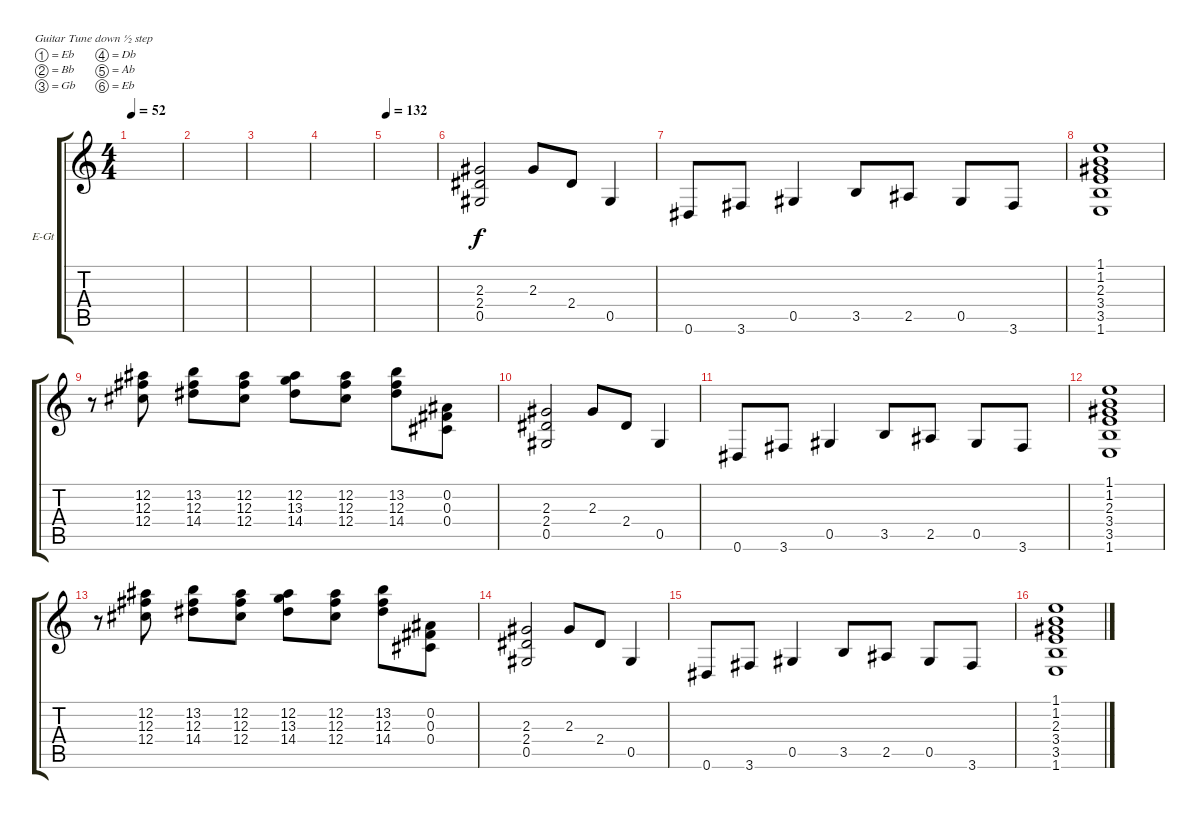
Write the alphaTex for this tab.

\defaultSystemsLayout 4
\bracketExtendMode groupsimilarinstruments
\firstSystemTrackNameOrientation horizontal
\otherSystemsTrackNameOrientation horizontal
\track ("PAUL STANLEY" "E-Gt") {solo instrument distortionguitar}
\staff {score tabs}
\tuning (Eb4 Bb3 Gb3 Db3 Ab2 Eb2)
\ts (4 4)
\tempo 52
\clef g2
\ks aminor
|
|
|
|
\tempo 132
|
(0.5 2.4 2.3).2 2.3.8 2.4.8 0.5.4 |
0.6.8 3.6.8 0.5.4 3.5.8 2.5.8 0.5.8 3.6.8 |
(3.5 3.4 2.3 1.6 1.2 1.1).1 |
r.8 (12.2 12.3 12.4).8 (14.4 12.3 13.2).8 (12.2 12.3 12.4).8 (14.4 13.3 12.2).8 (12.2 12.3 12.4).8 (14.4 12.3 13.2).8 (0.2 0.3 0.4).8 |
(0.5 2.4 2.3).2 2.3.8 2.4.8 0.5.4 |
0.6.8 3.6.8 0.5.4 3.5.8 2.5.8 0.5.8 3.6.8 |
(3.5 3.4 2.3 1.6 1.2 1.1).1 |
r.8 (12.2 12.3 12.4).8 (14.4 12.3 13.2).8 (12.2 12.3 12.4).8 (14.4 13.3 12.2).8 (12.2 12.3 12.4).8 (14.4 12.3 13.2).8 (0.2 0.3 0.4).8 |
(0.5 2.4 2.3).2 2.3.8 2.4.8 0.5.4 |
0.6.8 3.6.8 0.5.4 3.5.8 2.5.8 0.5.8 3.6.8 |
(3.5 3.4 2.3 1.6 1.2 1.1).1
